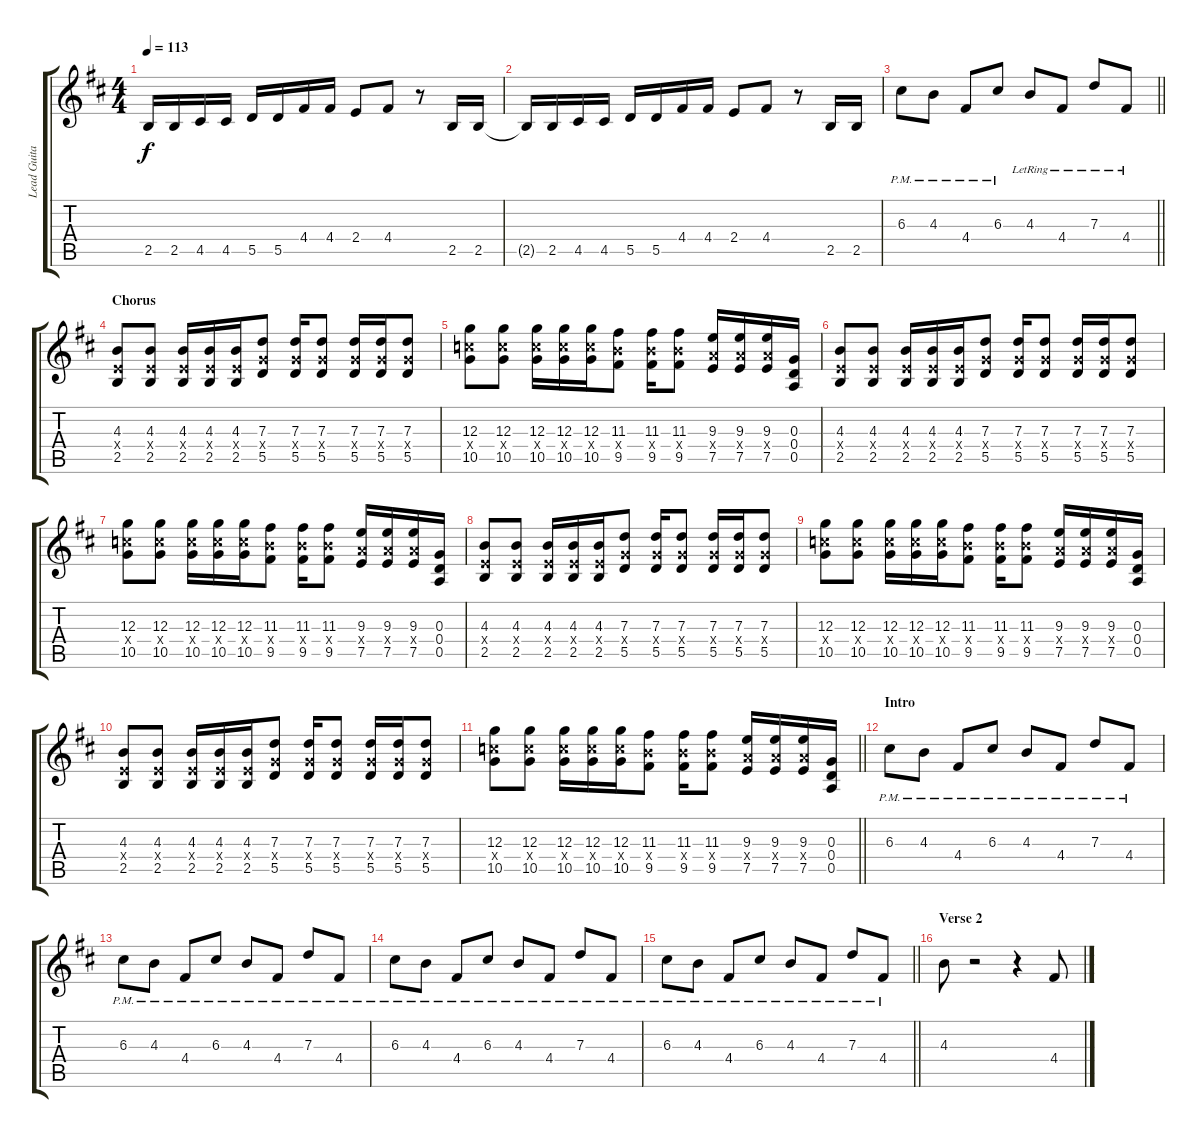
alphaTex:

\track ("Lead Guitar" "Lead Guita") {instrument overdrivenguitar}
\staff {score tabs}
\tuning (E4 B3 G3 D3 A2 E2) {hide}
\ts (4 4)
\tempo 113
\clef g2
\ks d
2.5{t}.16{dy f} 2.5.16 4.5.16 4.5.16 5.5.16 5.5.16 4.4.16 4.4.16 2.4.8 4.4.8 r.8 2.5.16 2.5.16 |
2.5{t}.16 2.5.16 4.5.16 4.5.16 5.5.16 5.5.16 4.4.16 4.4.16 2.4.8 4.4.8 r.8 2.5.16 2.5.16 |
\barLineRight lightlight
6.3{pm}.8 4.3{pm}.8 4.4{pm}.8 6.3{pm}.8 4.3{lr}.8 4.4{lr}.8 7.3{lr}.8 4.4{lr}.8 |
\section ("" "Chorus")
(4.3 2.4{x} 2.5).8 (4.3 2.4{x} 2.5).8 (4.3 2.4{x} 2.5).16 (4.3 2.4{x} 2.5).16 (4.3 2.4{x} 2.5).16 (7.3 5.4{x} 5.5).8 (7.3 5.4{x} 5.5).16 (7.3 5.4{x} 5.5).8 (7.3 5.4{x} 5.5).16 (7.3 5.4{x} 5.5).16 (7.3 5.4{x} 5.5).8 |
(12.3 10.4{x} 10.5).8 (12.3 10.4{x} 10.5).8 (12.3 10.4{x} 10.5).16 (12.3 10.4{x} 10.5).16 (12.3 10.4{x} 10.5).16 (11.3 9.4{x} 9.5).8 (11.3 9.4{x} 9.5).16 (11.3 9.4{x} 9.5).8 (9.3 7.4{x} 7.5).16 (9.3 7.4{x} 7.5).16 (9.3 7.4{x} 7.5).16 (0.3 0.4 0.5).16 |
(4.3 2.4{x} 2.5).8 (4.3 2.4{x} 2.5).8 (4.3 2.4{x} 2.5).16 (4.3 2.4{x} 2.5).16 (4.3 2.4{x} 2.5).16 (7.3 5.4{x} 5.5).8 (7.3 5.4{x} 5.5).16 (7.3 5.4{x} 5.5).8 (7.3 5.4{x} 5.5).16 (7.3 5.4{x} 5.5).16 (7.3 5.4{x} 5.5).8 |
(12.3 10.4{x} 10.5).8 (12.3 10.4{x} 10.5).8 (12.3 10.4{x} 10.5).16 (12.3 10.4{x} 10.5).16 (12.3 10.4{x} 10.5).16 (11.3 9.4{x} 9.5).8 (11.3 9.4{x} 9.5).16 (11.3 9.4{x} 9.5).8 (9.3 7.4{x} 7.5).16 (9.3 7.4{x} 7.5).16 (9.3 7.4{x} 7.5).16 (0.3 0.4 0.5).16 |
(4.3 2.4{x} 2.5).8 (4.3 2.4{x} 2.5).8 (4.3 2.4{x} 2.5).16 (4.3 2.4{x} 2.5).16 (4.3 2.4{x} 2.5).16 (7.3 5.4{x} 5.5).8 (7.3 5.4{x} 5.5).16 (7.3 5.4{x} 5.5).8 (7.3 5.4{x} 5.5).16 (7.3 5.4{x} 5.5).16 (7.3 5.4{x} 5.5).8 |
(12.3 10.4{x} 10.5).8 (12.3 10.4{x} 10.5).8 (12.3 10.4{x} 10.5).16 (12.3 10.4{x} 10.5).16 (12.3 10.4{x} 10.5).16 (11.3 9.4{x} 9.5).8 (11.3 9.4{x} 9.5).16 (11.3 9.4{x} 9.5).8 (9.3 7.4{x} 7.5).16 (9.3 7.4{x} 7.5).16 (9.3 7.4{x} 7.5).16 (0.3 0.4 0.5).16 |
(4.3 2.4{x} 2.5).8 (4.3 2.4{x} 2.5).8 (4.3 2.4{x} 2.5).16 (4.3 2.4{x} 2.5).16 (4.3 2.4{x} 2.5).16 (7.3 5.4{x} 5.5).8 (7.3 5.4{x} 5.5).16 (7.3 5.4{x} 5.5).8 (7.3 5.4{x} 5.5).16 (7.3 5.4{x} 5.5).16 (7.3 5.4{x} 5.5).8 |
\barLineRight lightlight
(12.3 10.4{x} 10.5).8 (12.3 10.4{x} 10.5).8 (12.3 10.4{x} 10.5).16 (12.3 10.4{x} 10.5).16 (12.3 10.4{x} 10.5).16 (11.3 9.4{x} 9.5).8 (11.3 9.4{x} 9.5).16 (11.3 9.4{x} 9.5).8 (9.3 7.4{x} 7.5).16 (9.3 7.4{x} 7.5).16 (9.3 7.4{x} 7.5).16 (0.3 0.4 0.5).16 |
\section ("" "Intro")
6.3{pm}.8 4.3{pm}.8 4.4{pm}.8 6.3{pm}.8 4.3{pm}.8 4.4{pm}.8 7.3{pm}.8 4.4{pm}.8 |
6.3{pm}.8 4.3{pm}.8 4.4{pm}.8 6.3{pm}.8 4.3{pm}.8 4.4{pm}.8 7.3{pm}.8 4.4{pm}.8 |
6.3{pm}.8 4.3{pm}.8 4.4{pm}.8 6.3{pm}.8 4.3{pm}.8 4.4{pm}.8 7.3{pm}.8 4.4{pm}.8 |
\barLineRight lightlight
6.3{pm}.8 4.3{pm}.8 4.4{pm}.8 6.3{pm}.8 4.3{pm}.8 4.4{pm}.8 7.3{pm}.8 4.4{pm}.8 |
\section ("" "Verse 2")
4.3.8 r.2 r.4 4.4.8
